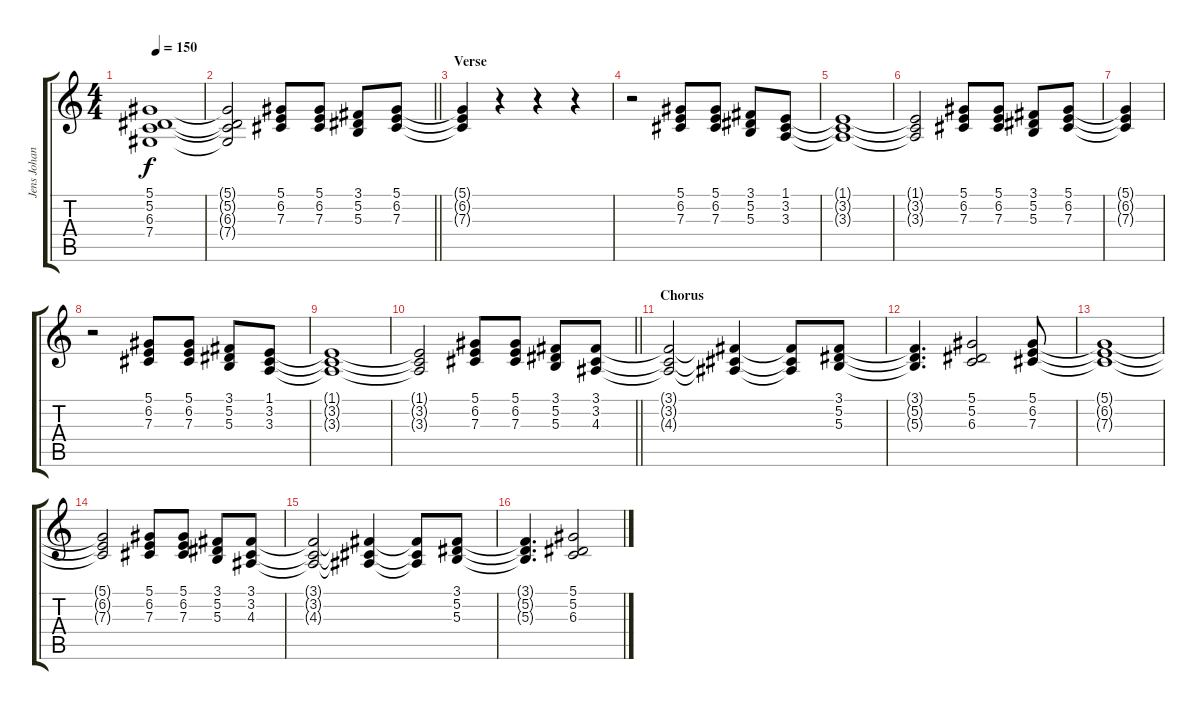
\track ("Jens Johansson" "Jens Johan") {instrument stringensemble1}
\staff {score tabs}
\tuning (Eb4 Bb3 Gb3 Db3 Ab2 Eb2) {hide}
\ts (4 4)
\tempo 150
\clef g2
\ks c
(5.1 5.2 6.3 7.4).1{dy f} |
\barLineRight lightlight
(5.1{t} 5.2{t} 6.3{t} 7.4{t}).2 (5.1 6.2 7.3).8 (5.1 6.2 7.3).8 (3.1 5.2 5.3).8 (5.1 6.2 7.3).8 |
\section ("" "Verse")
(5.1{t} 6.2{t} 7.3{t}).4 r.4 r.4 r.4 |
r.2 (5.1 6.2 7.3).8 (5.1 6.2 7.3).8 (3.1 5.2 5.3).8 (1.1 3.2 3.3).8 |
(1.1{t} 3.2{t} 3.3{t}).1 |
(1.1{t} 3.2{t} 3.3{t}).2 (5.1 6.2 7.3).8 (5.1 6.2 7.3).8 (3.1 5.2 5.3).8 (5.1 6.2 7.3).8 |
(5.1{t} 6.2{t} 7.3{t}).4 |
r.2 (5.1 6.2 7.3).8 (5.1 6.2 7.3).8 (3.1 5.2 5.3).8 (1.1 3.2 3.3).8 |
(1.1{t} 3.2{t} 3.3{t}).1 |
\barLineRight lightlight
(1.1{t} 3.2{t} 3.3{t}).2 (5.1 6.2 7.3).8 (5.1 6.2 7.3).8 (3.1 5.2 5.3).8 (3.1 3.2 4.3).8 |
\section ("" "Chorus")
(3.1{t} 3.2{t} 4.3{t}).2 (3.1{t} 3.2{t} 4.3{t}).4 (3.1{t} 3.2{t} 4.3{t}).8 (3.1 5.2 5.3).8 |
(3.1{t} 5.2{t} 5.3{t}).4{d} (5.1 5.2 6.3).2 (5.1 6.2 7.3).8 |
(5.1{t} 6.2{t} 7.3{t}).1 |
(5.1{t} 6.2{t} 7.3{t}).2 (5.1 6.2 7.3).8 (5.1 6.2 7.3).8 (3.1 5.2 5.3).8 (3.1 3.2 4.3).8 |
(3.1{t} 3.2{t} 4.3{t}).2 (3.1{t} 3.2{t} 4.3{t}).4 (3.1{t} 3.2{t} 4.3{t}).8 (3.1 5.2 5.3).8 |
(3.1{t} 5.2{t} 5.3{t}).4{d} (5.1 5.2 6.3).2
